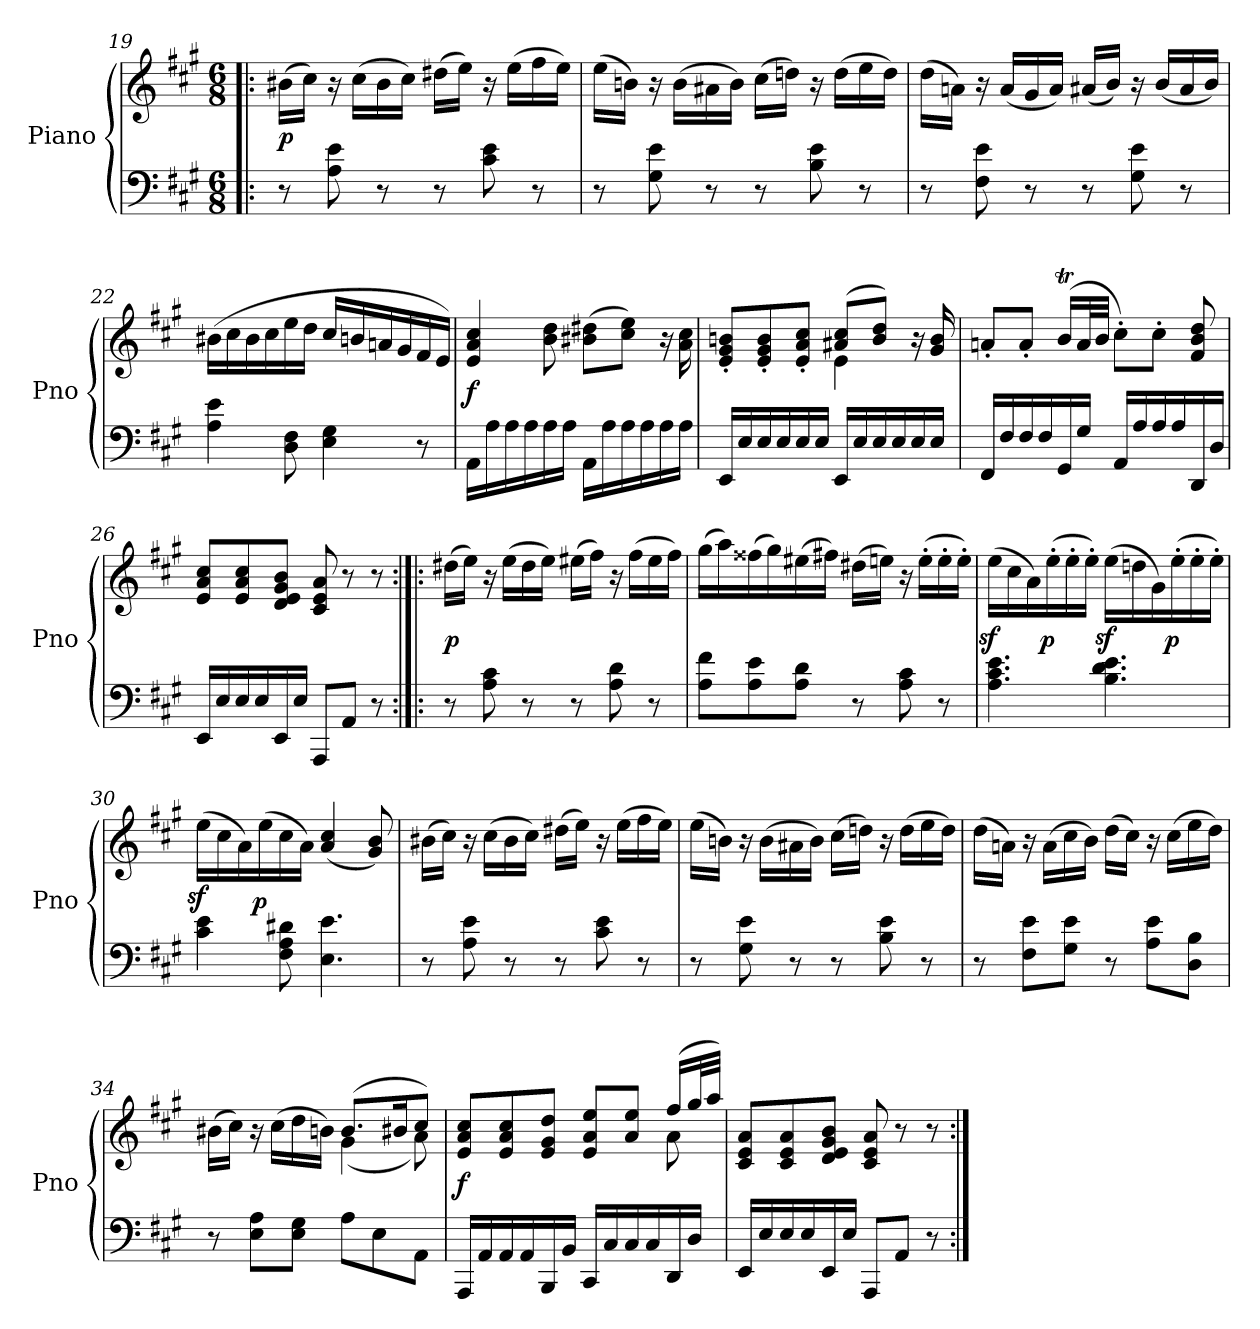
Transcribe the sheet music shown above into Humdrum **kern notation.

**kern	**kern	**dynam
*part1	*part1	*part1
*staff2	*staff1	*staff1/2
*I"Piano	*	*
*I'Pno	*	*
*clefF4	*clefG2	*
*k[f#c#g#]	*k[f#c#g#]	*
*A:	*A:	*
*M6/8	*M6/8	*
*MM72	*MM72	*
=19!|:	=19!|:	=19!|:
8r	(16b#XLL	p
.	16cc#JJ)	.
8A 8e	16r	.
.	(16cc#LL	.
8r	16b#	.
.	16cc#JJ)	.
8r	(16dd#XLL	.
.	16eeJJ)	.
8c# 8e	16r	.
.	(16eeLL	.
8r	16ff#	.
.	16eeJJ)	.
=20	=20	=20
8r	(16eeLL	.
.	16bnJJ)	.
8G# 8e	16r	.
.	(16b\LL	.
8r	16a#X\	.
.	16b\JJ)	.
8r	(16cc#LL	.
.	16ddnJJ)	.
8B 8e	16r	.
.	(16ddLL	.
8r	16ee	.
.	16ddJJ)	.
=21	=21	=21
8r	(16ddLL	.
.	16anJJ)	.
8F# 8e	16r	.
.	(16aLL	.
8r	16g#	.
.	16aJJ)	.
8r	(16a#XLL	.
.	16bJJ)	.
8G# 8e	16r	.
.	(16bLL	.
8r	16a#	.
.	16bJJ)	.
=22	=22	=22
4A 4e	(16b#XLL	.
.	16cc#	.
.	16b#	.
.	16cc#	.
8D 8F#	16ee	.
.	16ddJJ	.
4E 4G#	16cc#LL	.
.	16bn	.
.	16an	.
.	16g#	.
8r	16f#	.
.	16eJJ)	.
=23	=23	=23
16AALL	4e 4a 4cc#	f
16A	.	.
16A	.	.
16A	.	.
16A	8b 8dd	.
16AJJ	.	.
16AALL	(8b#X 8dd#XL	.
16A	.	.
16A	8cc# 8eeJ)	.
16A	.	.
16A	16r	.
16AJJ	16a 16cc#	.
=24	=24	=24
*	*^	*
16EELL	8e' 8g#' 8bn'L	4.ryy	.
16E	.	.	.
16E	8e' 8g#' 8b'	.	.
16E	.	.	.
16E	8e' 8a' 8cc#'J	.	.
16EJJ	.	.	.
16EELL	(8a#X 8cc#L	4e	.
16E	.	.	.
16E	8b 8ddJ)	.	.
16E	.	.	.
16E	16r	8ryy	.
16EJJ	16g# 16b	.	.
*	*v	*v	*
=25	=25	=25
16FF#/LL	8an'L	.
16F#/	.	.
16F#/	8a'J	.
16F#/	.	.
16GG#/	(>16bTLL	.
16G#/JJ	32aL	.
.	32bJJJ	.
16AA/LL	8cc#'L)	.
16A/	.	.
16A/	8cc#'J	.
16A/	.	.
16DD/	8f# 8b 8dd	.
16D/JJ	.	.
=26	=26	=26
16EELL	8e 8a 8cc#L	.
16E	.	.
16E	8e 8a 8cc#	.
16E	.	.
16EE	8d 8e 8g# 8bJ	.
16EJJ	.	.
8AAAL	8c# 8e 8a	.
8AAJ	8r	.
8r	8r	.
=27:|!|:	=27:|!|:	=27:|!|:
8r	(16dd#XLL	p
.	16eeJJ)	.
8A 8c#	16r	.
.	(16eeLL	.
8r	16dd#	.
.	16eeJJ)	.
8r	(16ee#XLL	.
.	16ff#JJ)	.
8A 8d	16r	.
.	(16ff#LL	.
8r	16ee#	.
.	16ff#JJ)	.
=28	=28	=28
8A 8f#L	(16gg#LL	.
.	16aa)	.
8A 8e	(16ff##X	.
.	16gg#)	.
8A 8dJ	(16ee#X	.
.	16ff#XJJ)	.
8r	(16dd#XLL	.
.	16eenJJ)	.
8A 8c#	16r	.
.	(16ee'LL	.
8r	16ee'	.
.	16ee'JJ)	.
=29	=29	=29
!	!	!LO:DY:cj
4.A 4.c# 4.e	(16eeLL	sf
.	16cc#	.
.	16a)	.
!	!	!LO:DY:cj
.	(16ee'	p
.	16ee'	.
.	16ee'JJ)	.
!	!	!LO:DY:cj
4.B 4.d 4.e	(16eeLL	sf
.	16ddn	.
.	16g#)	.
!	!	!LO:DY:cj
.	(16ee'	p
.	16ee'	.
.	16ee'JJ)	.
=30	=30	=30
!	!	!LO:DY:cj
4c# 4e	(16eeLL	sf
.	16cc#	.
.	16a)	.
!	!	!LO:DY:cj
.	(16ee	p
8F# 8A 8d#X	16cc#	.
.	16aJJ)	.
4.E 4.e	(4a/ 4cc#/	.
.	8g# 8b)	.
=31	=31	=31
8r	(16b#XLL	.
.	16cc#JJ)	.
8A 8e	16r	.
.	(16cc#LL	.
8r	16b#	.
.	16cc#JJ)	.
8r	(16dd#XLL	.
.	16eeJJ)	.
8c# 8e	16r	.
.	(16eeLL	.
8r	16ff#	.
.	16eeJJ)	.
=32	=32	=32
8r	(16eeLL	.
.	16bnJJ)	.
8G# 8e	16r	.
.	(16b\LL	.
8r	16a#X\	.
.	16b\JJ)	.
8r	(16cc#LL	.
.	16ddnJJ)	.
8B 8e	16r	.
.	(16ddLL	.
8r	16ee	.
.	16ddJJ)	.
=33	=33	=33
8r	(16ddLL	.
.	16anJJ)	.
8F# 8eL	16r	.
.	(16aLL	.
8G# 8eJ	16cc#	.
.	16bJJ)	.
8r	(16ddLL	.
.	16cc#JJ)	.
8A 8eL	16r	.
.	(16cc#LL	.
8D 8BJ	16ee	.
.	16ddJJ)	.
=34	=34	=34
*	*^	*
8r	(16b#X\LL	4.ryy	.
.	16cc#\JJ)	.	.
8E 8AL	16r	.	.
.	(16cc#\LL	.	.
8E 8G#J	16dd\	.	.
.	16bn\JJ)	.	.
8AL	(8.bL	(4g#	.
8E	.	.	.
.	16b#XK	.	.
8AAJ	8cc#J)	8a)	.
=35	=35	=35	=35
16AAALL	8e 8a 8cc#L	4.ryy	f
16AA	.	.	.
16AA	8e 8a 8cc#	.	.
16AA	.	.	.
16BBB	8e 8g# 8ddJ	.	.
16BBJJ	.	.	.
16CC#LL	8e 8a 8eeL	4ryy	.
16C#	.	.	.
16C#	8a 8eeJ	.	.
16C#	.	.	.
16DD	(16ff#LL	8a	.
16DJJ	32gg#L	.	.
.	32aaJJJ)	.	.
*	*v	*v	*
=36	=36	=36
16EELL	8c# 8e 8aL	.
16E	.	.
16E	8c# 8e 8a	.
16E	.	.
16EE	8d 8e 8g# 8bJ	.
16EJJ	.	.
8AAAL	8c# 8e 8a	.
8AAJ	8r	.
8r	8r	.
=:|!	=:|!	=:|!
*-	*-	*-
